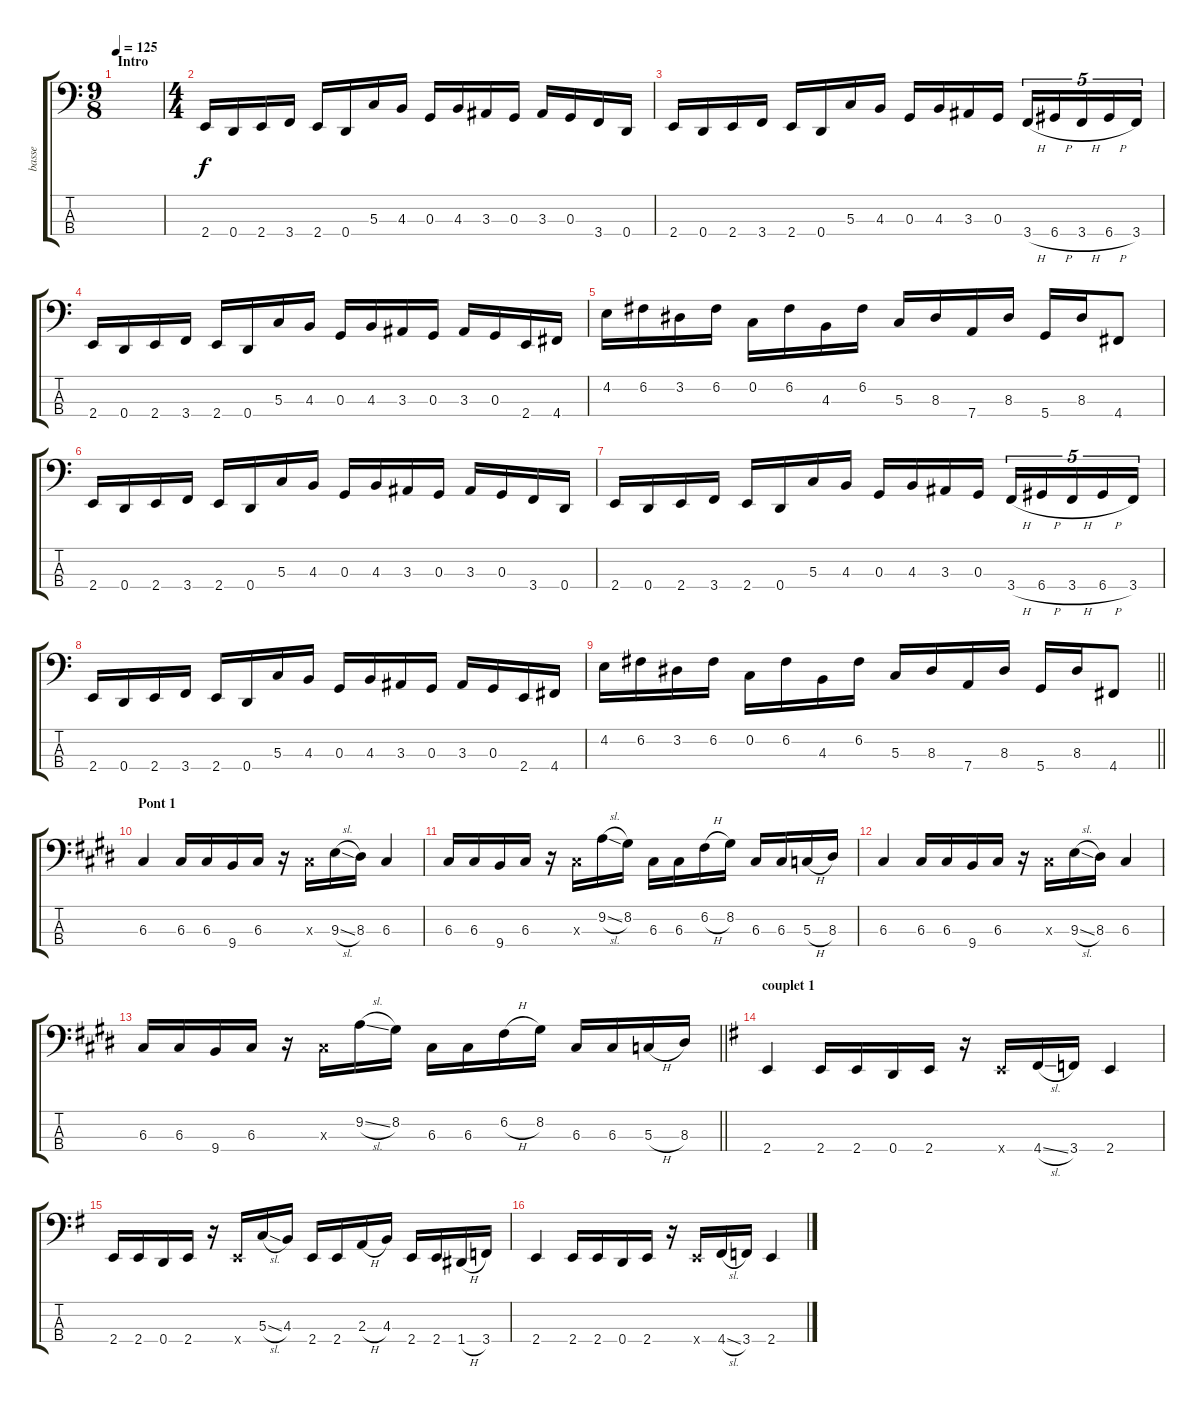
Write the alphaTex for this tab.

\track ("basse" "basse") {instrument electricbassfinger}
\staff {score tabs}
\tuning (F2 C2 G1 D1) {hide}
\ts (9 8)
\section ("" "Intro")
\tempo 125
\clef f4
\ks aminor
|
\ts (4 4)
2.4.16 0.4.16 2.4.16 3.4.16 2.4.16 0.4.16 5.3.16 4.3.16 0.3.16 4.3.16 3.3.16 0.3.16 3.3.16 0.3.16 3.4.16 0.4.16 |
2.4.16 0.4.16 2.4.16 3.4.16 2.4.16 0.4.16 5.3.16 4.3.16 0.3.16 4.3.16 3.3.16 0.3.16 3.4{h}.16{tu (5 4)} 6.4{h}.16{tu (5 4)} 3.4{h}.16{tu (5 4)} 6.4{h}.16{tu (5 4)} 3.4.16{tu (5 4)} |
2.4.16 0.4.16 2.4.16 3.4.16 2.4.16 0.4.16 5.3.16 4.3.16 0.3.16 4.3.16 3.3.16 0.3.16 3.3.16 0.3.16 2.4.16 4.4.16 |
4.2.16 6.2.16 3.2.16 6.2.16 0.2.16 6.2.16 4.3.16 6.2.16 5.3.16 8.3.16 7.4.16 8.3.16 5.4.16 8.3.16 4.4.8 |
2.4.16 0.4.16 2.4.16 3.4.16 2.4.16 0.4.16 5.3.16 4.3.16 0.3.16 4.3.16 3.3.16 0.3.16 3.3.16 0.3.16 3.4.16 0.4.16 |
2.4.16 0.4.16 2.4.16 3.4.16 2.4.16 0.4.16 5.3.16 4.3.16 0.3.16 4.3.16 3.3.16 0.3.16 3.4{h}.16{tu (5 4)} 6.4{h}.16{tu (5 4)} 3.4{h}.16{tu (5 4)} 6.4{h}.16{tu (5 4)} 3.4.16{tu (5 4)} |
2.4.16 0.4.16 2.4.16 3.4.16 2.4.16 0.4.16 5.3.16 4.3.16 0.3.16 4.3.16 3.3.16 0.3.16 3.3.16 0.3.16 2.4.16 4.4.16 |
\barLineRight lightlight
4.2.16 6.2.16 3.2.16 6.2.16 0.2.16 6.2.16 4.3.16 6.2.16 5.3.16 8.3.16 7.4.16 8.3.16 5.4.16 8.3.16 4.4.8 |
\section ("" "Pont 1")
\ks c#minor
6.3.4 6.3.16 6.3.16 9.4.16 6.3.16 r.16 6.3{x}.16 9.3{sl}.16 8.3.16 6.3.4 |
6.3.16 6.3.16 9.4.16 6.3.16 r.16 6.3{x}.16 9.2{sl}.16 8.2.16 6.3.16 6.3.16 6.2{h}.16 8.2.16 6.3.16 6.3.16 5.3{h}.16 8.3.16 |
6.3.4 6.3.16 6.3.16 9.4.16 6.3.16 r.16 6.3{x}.16 9.3{sl}.16 8.3.16 6.3.4 |
\barLineRight lightlight
6.3.16 6.3.16 9.4.16 6.3.16 r.16 6.3{x}.16 9.2{sl}.16 8.2.16 6.3.16 6.3.16 6.2{h}.16 8.2.16 6.3.16 6.3.16 5.3{h}.16 8.3.16 |
\section ("" "couplet 1")
\ks eminor
2.4.4 2.4.16 2.4.16 0.4.16 2.4.16 r.16 2.4{x}.16 4.4{sl}.16 3.4.16 2.4.4 |
2.4.16 2.4.16 0.4.16 2.4.16 r.16 2.4{x}.16 5.3{sl}.16 4.3.16 2.4.16 2.4.16 2.3{h}.16 4.3.16 2.4.16 2.4.16 1.4{h}.16 3.4.16 |
2.4.4 2.4.16 2.4.16 0.4.16 2.4.16 r.16 2.4{x}.16 4.4{sl}.16 3.4.16 2.4.4
